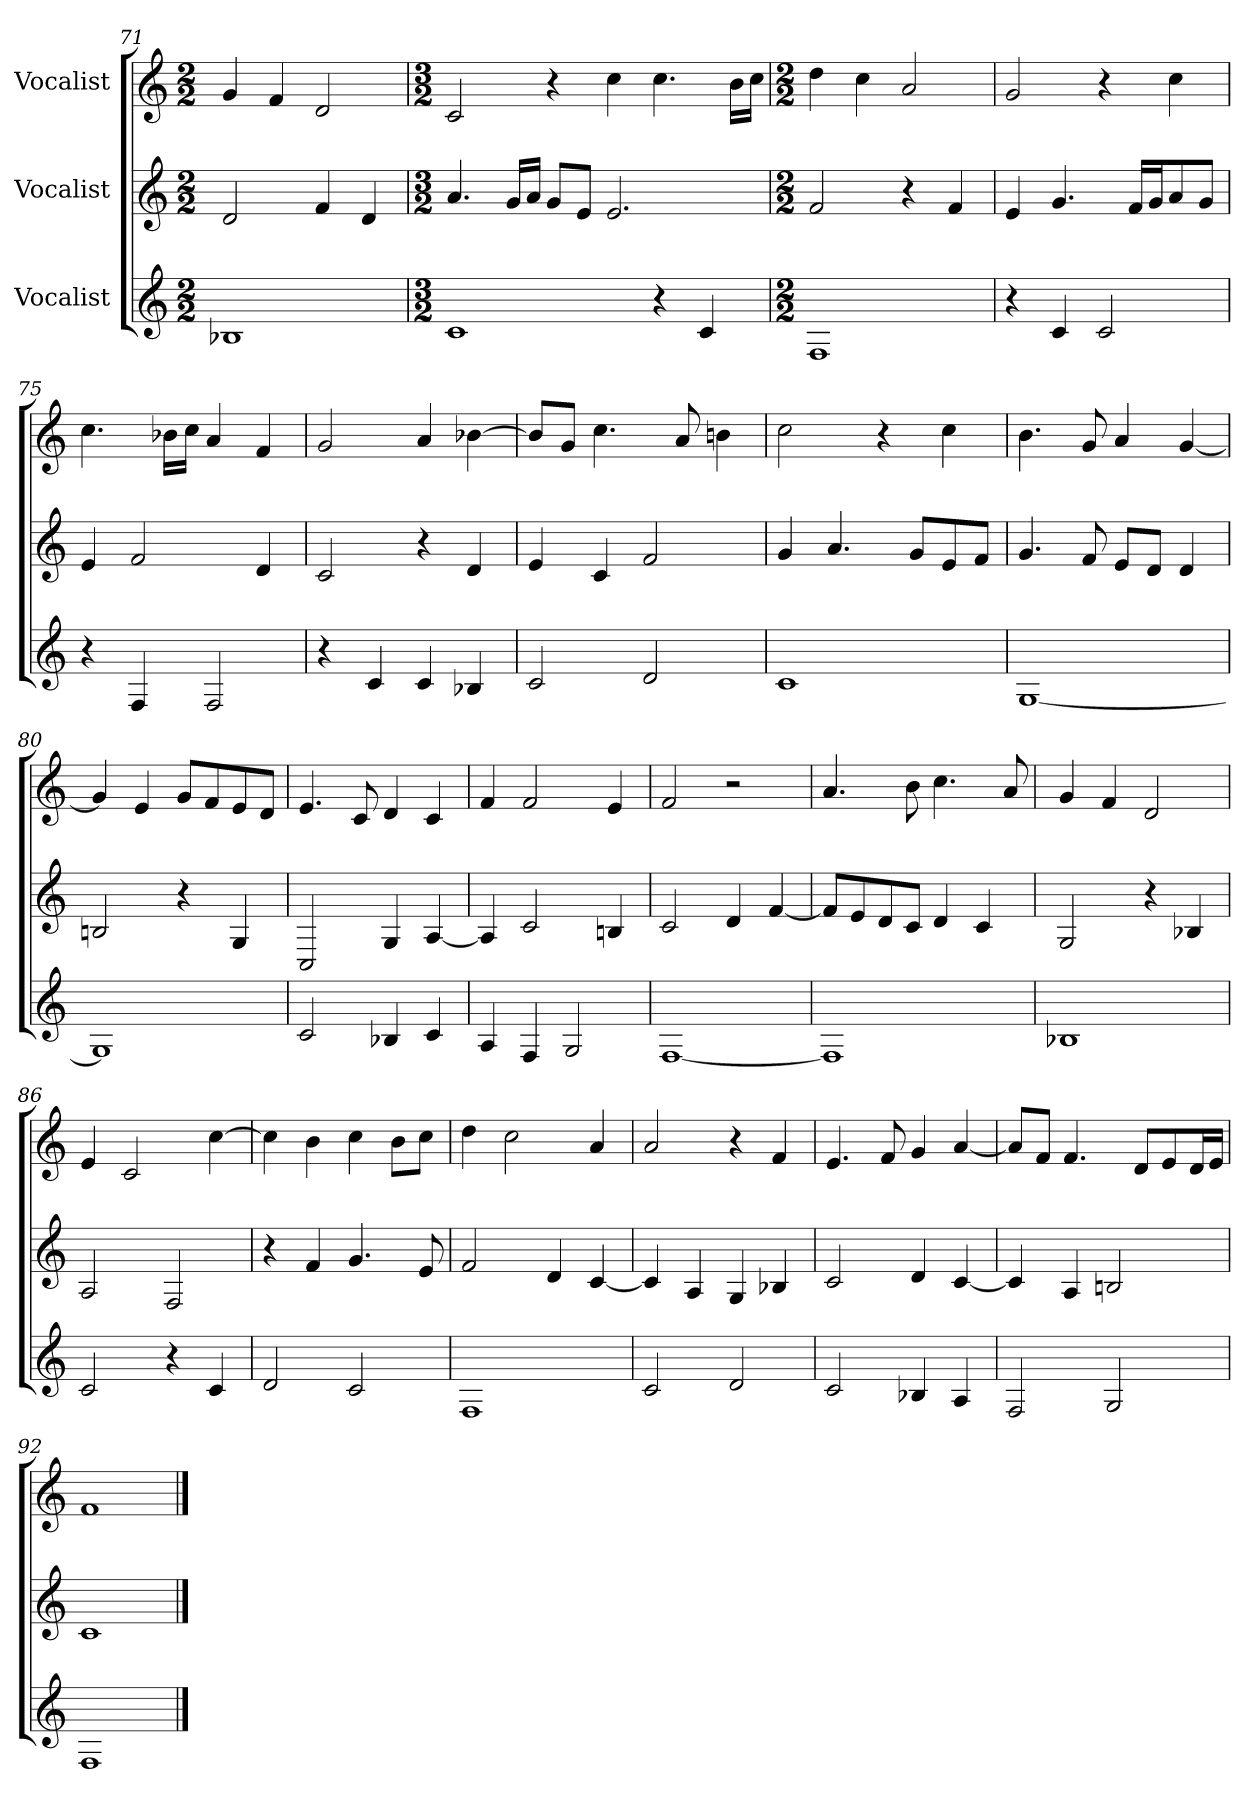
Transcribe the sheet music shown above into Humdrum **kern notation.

**kern	**kern	**kern
*part3	*part2	*part1
*staff3	*staff2	*staff1
*I"Vocalist	*I"Vocalist	*I"Vocalist
*M2/2	*M2/2	*M2/2
=71	=71	=71
1B-X	2d	4g
.	.	4f
.	4f	2d
.	4d	.
=72	=72	=72
*M3/2	*M3/2	*M3/2
1c	4.a	2c
.	16gLL	.
.	16aJJ	.
.	8gL	4r
.	8eJ	.
.	2.e	4cc
4r	.	4.cc
4c	.	.
.	.	16bLL
.	.	16ccJJ
=73	=73	=73
*M2/2	*M2/2	*M2/2
1F	2f	4dd
.	.	4cc
.	4r	2a
.	4f	.
=74	=74	=74
4r	4e	2g
4c	4.g	.
2c	.	4r
.	16fLL	.
.	16gJ	.
.	8a	4cc
.	8gJ	.
=75	=75	=75
4r	4e	4.cc
4F	2f	.
.	.	16b-XLL
.	.	16ccJJ
2F	.	4a
.	4d	4f
=76	=76	=76
4r	2c	2g
4c	.	.
4c	4r	4a
4B-X	4d	[4b-X
=77	=77	=77
2c	4e	8b-L]
.	.	8gJ
.	4c	4.cc
2d	2f	.
.	.	8a
.	.	4bn
=78	=78	=78
1c	4g	2cc
.	4.a	.
.	.	4r
.	8gL	.
.	8e	4cc
.	8fJ	.
=79	=79	=79
[1G	4.g	4.b
.	8f	8g
.	8eL	4a
.	8dJ	.
.	4d	[4g
=80	=80	=80
1G]	2Bn	4g]
.	.	4e
.	4r	8gL
.	.	8f
.	4G	8e
.	.	8dJ
=81	=81	=81
2c	2C	4.e
.	.	8c
4B-X	4G	4d
4c	[4A	4c
=82	=82	=82
4A	4A]	4f
4F	2c	2f
2G	.	.
.	4Bn	4e
=83	=83	=83
[1F	2c	2f
.	4d	2r
.	[4f	.
=84	=84	=84
1F]	8fL]	4.a
.	8e	.
.	8d	.
.	8cJ	8b
.	4d	4.cc
.	4c	.
.	.	8a
=85	=85	=85
1B-X	2G	4g
.	.	4f
.	4r	2d
.	4B-X	.
=86	=86	=86
2c	2A	4e
.	.	2c
4r	2F	.
4c	.	[4cc
=87	=87	=87
2d	4r	4cc]
.	4f	4b
2c	4.g	4cc
.	.	8bL
.	8e	8ccJ
=88	=88	=88
1F	2f	4dd
.	.	2cc
.	4d	.
.	[4c	4a
=89	=89	=89
2c	4c]	2a
.	4A	.
2d	4G	4r
.	4B-X	4f
=90	=90	=90
2c	2c	4.e
.	.	8f
4B-X	4d	4g
4A	[4c	[4a
=91	=91	=91
2F	4c]	8aL]
.	.	8fJ
.	4A	4.f
2G	2Bn	.
.	.	8dL
.	.	8e
.	.	16dL
.	.	16eJJ
=92	=92	=92
1F	1c	1f
==	==	==
*-	*-	*-
